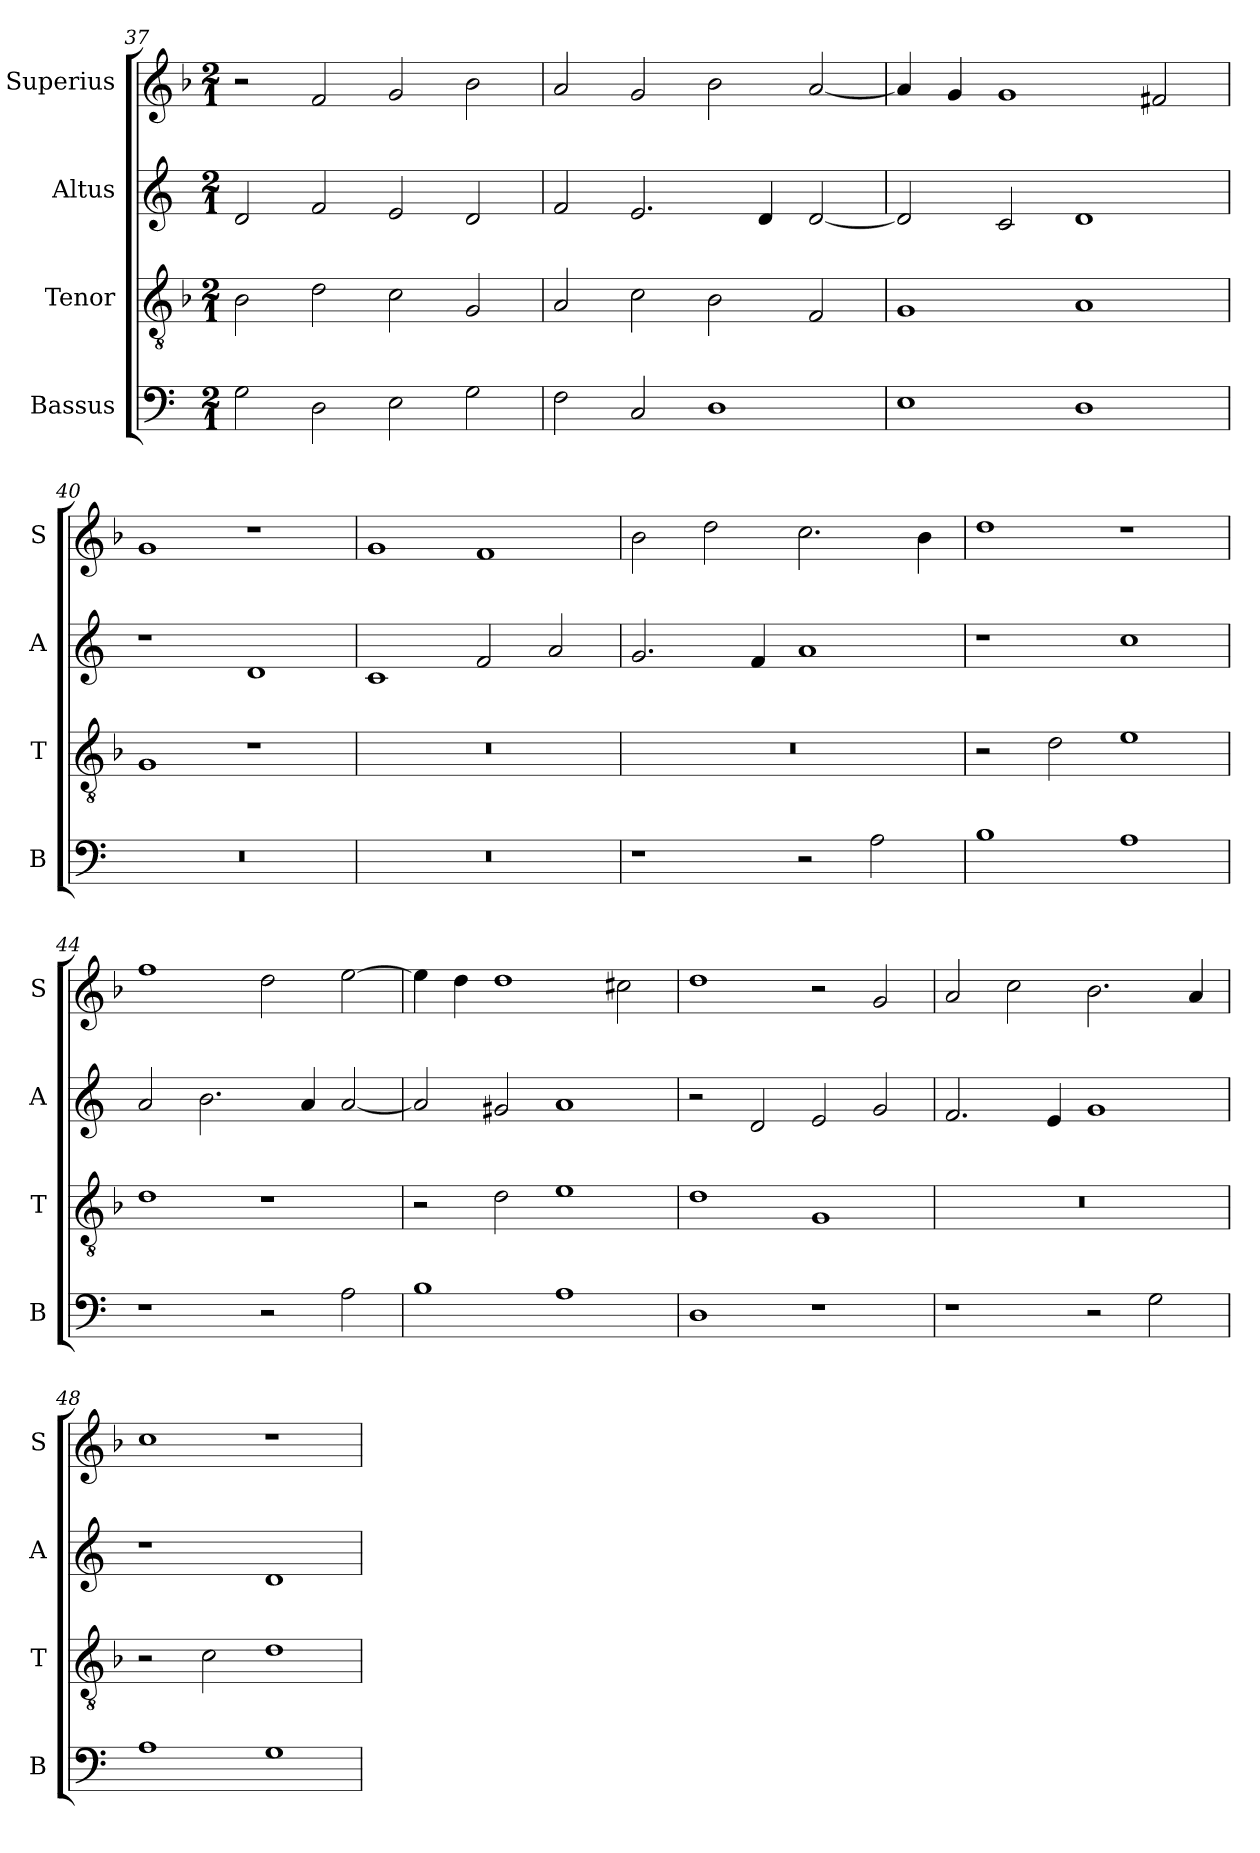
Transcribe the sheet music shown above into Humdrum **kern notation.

**kern	**kern	**kern	**kern
*part4	*part3	*part2	*part1
*staff4	*staff3	*staff2	*staff1
*I"Bassus	*I"Tenor	*I"Altus	*I"Superius
*I'B	*I'T	*I'A	*I'S
*clefF4	*clefGv2	*clefG2	*clefG2
*k[]	*k[b-]	*k[]	*k[b-]
*M2/1	*M2/1	*M2/1	*M2/1
=37	=37	=37	=37
2G\	2B-\	2d/	2r
2D\	2d\	2f/	2f/
2E\	2c\	2e/	2g/
2G\	2G/	2d/	2b-\
=38	=38	=38	=38
2F\	2A/	2f/	2a/
2C/	2c\	2.e/	2g/
1D	2B-\	.	2b-\
.	.	4d/	.
.	2F/	[2d/	[2a/
=39	=39	=39	=39
1E	1G	2d/]	4a/]
.	.	.	4g/
.	.	2c/	1g
1D	1A	1d	.
.	.	.	2f#X/
=40	=40	=40	=40
0r	1G	1r	1g
.	1r	1d	1r
=41	=41	=41	=41
0r	0r	1c	1g
.	.	2f/	1f
.	.	2a/	.
=42	=42	=42	=42
1r	0r	2.g/	2b-\
.	.	.	2dd\
.	.	4f/	.
2r	.	1a	2.cc\
2A\	.	.	.
.	.	.	4b-\
=43	=43	=43	=43
1B	2r	1r	1dd
.	2d\	.	.
1A	1e	1cc	1r
=44	=44	=44	=44
1r	1d	2a/	1ff
.	.	2.b\	.
2r	1r	.	2dd\
.	.	4a/	.
2A\	.	[2a/	[2ee\
=45	=45	=45	=45
1B	2r	2a/]	4ee\]
.	.	.	4dd\
.	2d\	2g#X/	1dd
1A	1e	1a	.
.	.	.	2cc#X\
=46	=46	=46	=46
1D	1d	2r	1dd
.	.	2d/	.
1r	1G	2e/	2r
.	.	2g/	2g/
=47	=47	=47	=47
1r	0r	2.f/	2a/
.	.	.	2cc\
.	.	4e/	.
2r	.	1g	2.b-\
2G\	.	.	.
.	.	.	4a/
=48	=48	=48	=48
1A	2r	1r	1cc
.	2c\	.	.
1G	1d	1d	1r
=	=	=	=
*-	*-	*-	*-
